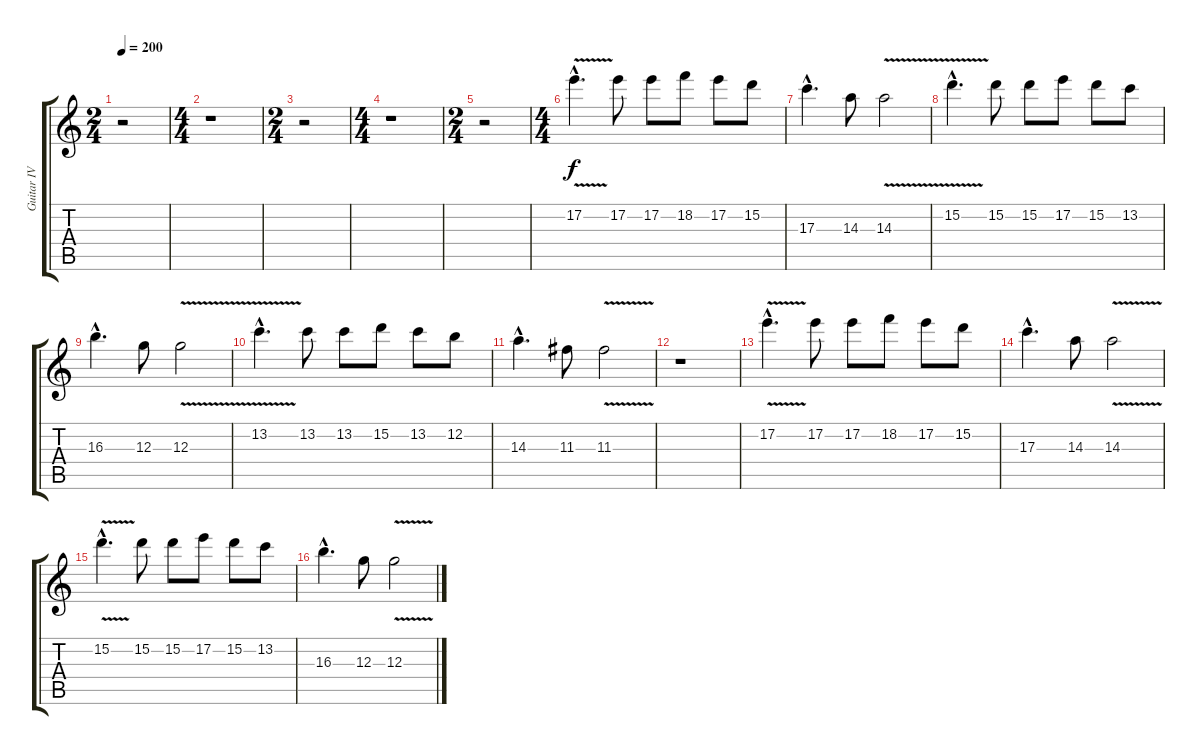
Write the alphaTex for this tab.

\track ("Guitar IV Lead" "Guitar IV ") {instrument overdrivenguitar}
\staff {score tabs}
\tuning (E4 B3 G3 D3 A2 E2) {hide}
\ts (2 4)
\tempo 200
\clef g2
\ks c
r.2{dy f} |
\ts (4 4)
r.1 |
\ts (2 4)
r.2 |
\ts (4 4)
r.1 |
\ts (2 4)
r.2 |
\ts (4 4)
17.2{v hac}.4{d} 17.2.8 17.2.8 18.2.8 17.2.8 15.2.8 |
17.3{hac}.4{d} 14.3.8 14.3{v}.2 |
15.2{v hac}.4{d} 15.2.8 15.2.8 17.2.8 15.2.8 13.2.8 |
16.3{hac}.4{d} 12.3.8 12.3{v}.2 |
13.2{v hac}.4{d} 13.2.8 13.2.8 15.2.8 13.2.8 12.2.8 |
14.3{hac}.4{d} 11.3.8 11.3{v}.2 |
r.1 |
17.2{v hac}.4{d} 17.2.8 17.2.8 18.2.8 17.2.8 15.2.8 |
17.3{hac}.4{d} 14.3.8 14.3{v}.2 |
15.2{v hac}.4{d} 15.2.8 15.2.8 17.2.8 15.2.8 13.2.8 |
16.3{hac}.4{d} 12.3.8 12.3{v}.2
